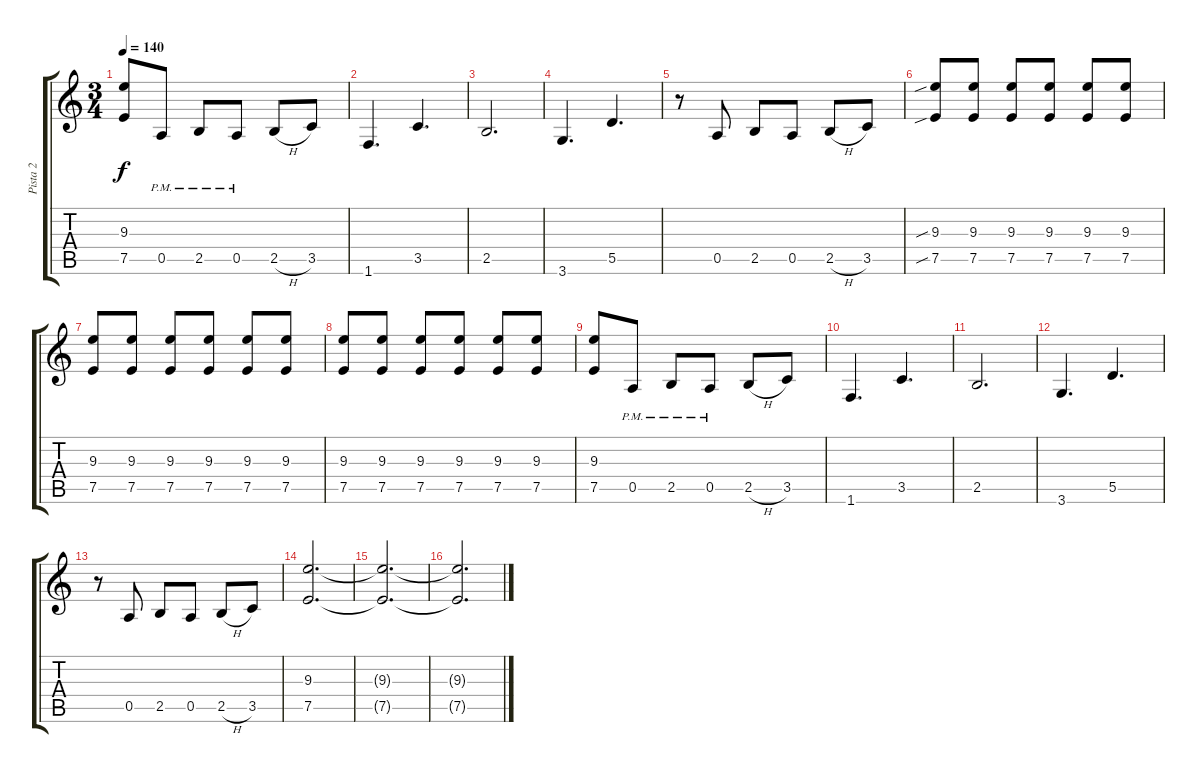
\track ("Pista 2" "Pista 2") {instrument distortionguitar}
\staff {score tabs}
\tuning (E4 B3 G3 D3 A2 E2) {hide}
\ts (3 4)
\tempo 140
\clef g2
\ks c
(9.3 7.5).8{dy f} 0.5{pm}.8 2.5{pm}.8 0.5{pm}.8 2.5{h}.8 3.5.8 |
1.6.4{d} 3.5.4{d} |
2.5.2{d} |
3.6.4{d} 5.5.4{d} |
r.8 0.5.8 2.5.8 0.5.8 2.5{h}.8 3.5.8 |
(9.3{sib} 7.5{sib}).8{volume 11} (9.3 7.5).8 (9.3 7.5).8 (9.3 7.5).8 (9.3 7.5).8 (9.3 7.5).8 |
(9.3 7.5).8 (9.3 7.5).8 (9.3 7.5).8 (9.3 7.5).8 (9.3 7.5).8 (9.3 7.5).8 |
(9.3 7.5).8 (9.3 7.5).8 (9.3 7.5).8 (9.3 7.5).8 (9.3 7.5).8 (9.3 7.5).8 |
(9.3 7.5).8 0.5{pm}.8 2.5{pm}.8 0.5{pm}.8 2.5{h}.8 3.5.8 |
1.6.4{d} 3.5.4{d} |
2.5.2{d} |
3.6.4{d} 5.5.4{d} |
r.8 0.5.8 2.5.8 0.5.8 2.5{h}.8 3.5.8 |
(9.3 7.5).2{d} |
(9.3{t} 7.5{t}).2{d} |
(9.3{t} 7.5{t}).2{d}
